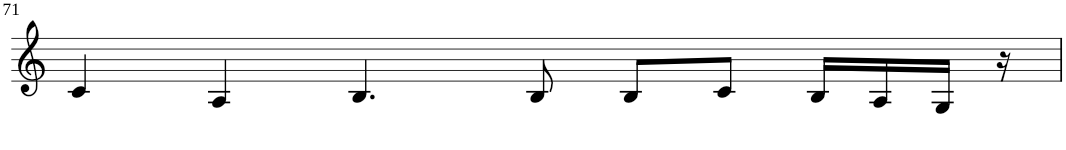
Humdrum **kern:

**kern
*part1
*staff1
*I"Violin
!!LO:PB:g=z
*clefG2
*k[]
*M6/4
=71
4c/
4A/
4.B/
8B/
8B/L
8c/J
16B/LL
16A/
16G/JJ
16r
=
*-
